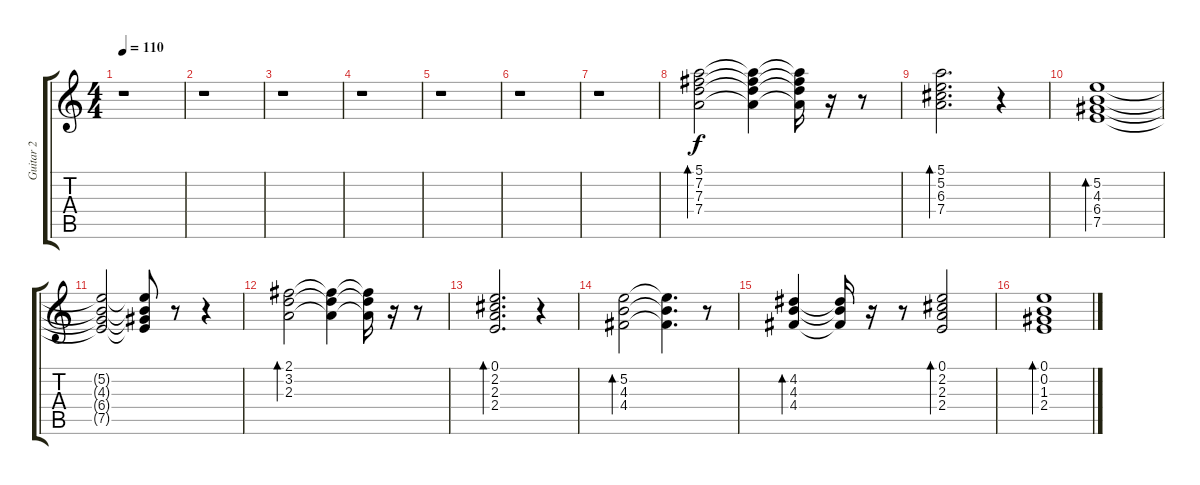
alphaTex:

\track ("Guitar 2" "Guitar 2") {instrument electricguitarclean}
\staff {score tabs}
\tuning (E4 B3 G3 D3 A2 E2) {hide}
\ts (4 4)
\tempo 110
\clef g2
\ks c
r.1{dy f} |
r.1 |
r.1 |
r.1 |
r.1 |
r.1 |
r.1 |
(5.1 7.2 7.3 7.4).2{bd 480} (5.1{t} 7.2{t} 7.3{t} 7.4{t}).4 (5.1{t} 7.2{t} 7.3{t} 7.4{t}).16 r.16 r.8 |
(5.1 5.2 6.3 7.4).2{d bd 480} r.4 |
(5.2 4.3 6.4 7.5).1{bd 480} |
(5.2{t} 4.3{t} 6.4{t} 7.5{t}).2 (5.2{t} 4.3{t} 6.4{t} 7.5{t}).8 r.8 r.4 |
(2.1 3.2 2.3).2{bd 480} (2.1{t} 3.2{t} 2.3{t}).4 (2.1{t} 3.2{t} 2.3{t}).16 r.16 r.8 |
(0.1 2.2 2.3 2.4).2{d bd 480} r.4 |
(5.2 4.3 4.4).2{bd 480} (5.2{t} 4.3{t} 4.4{t}).4{d} r.8 |
(4.2 4.3 4.4).4{bd 480} (4.2{t} 4.3{t} 4.4{t}).16 r.16 r.8 (0.1 2.2 2.3 2.4).2{bd 480} |
(0.1 0.2 1.3 2.4).1{bd 480}
